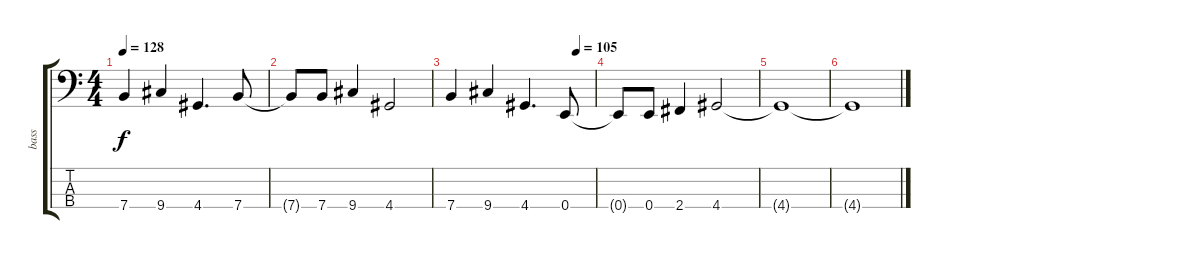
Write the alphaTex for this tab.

\track ("bass" "bass") {instrument electricbassfinger}
\staff {score tabs}
\tuning (G2 D2 A1 E1) {hide}
\ts (4 4)
\tempo 128
\clef f4
\ks c
7.4.4{dy f} 9.4.4 4.4.4{d} 7.4.8 |
7.4{t}.8 7.4.8 9.4.4 4.4.2 |
\tempo (105 0.875)
7.4.4 9.4.4 4.4.4{d} 0.4.8 |
0.4{t}.8 0.4.8 2.4.4 4.4.2 |
4.4{t}.1 |
4.4{t}.1
